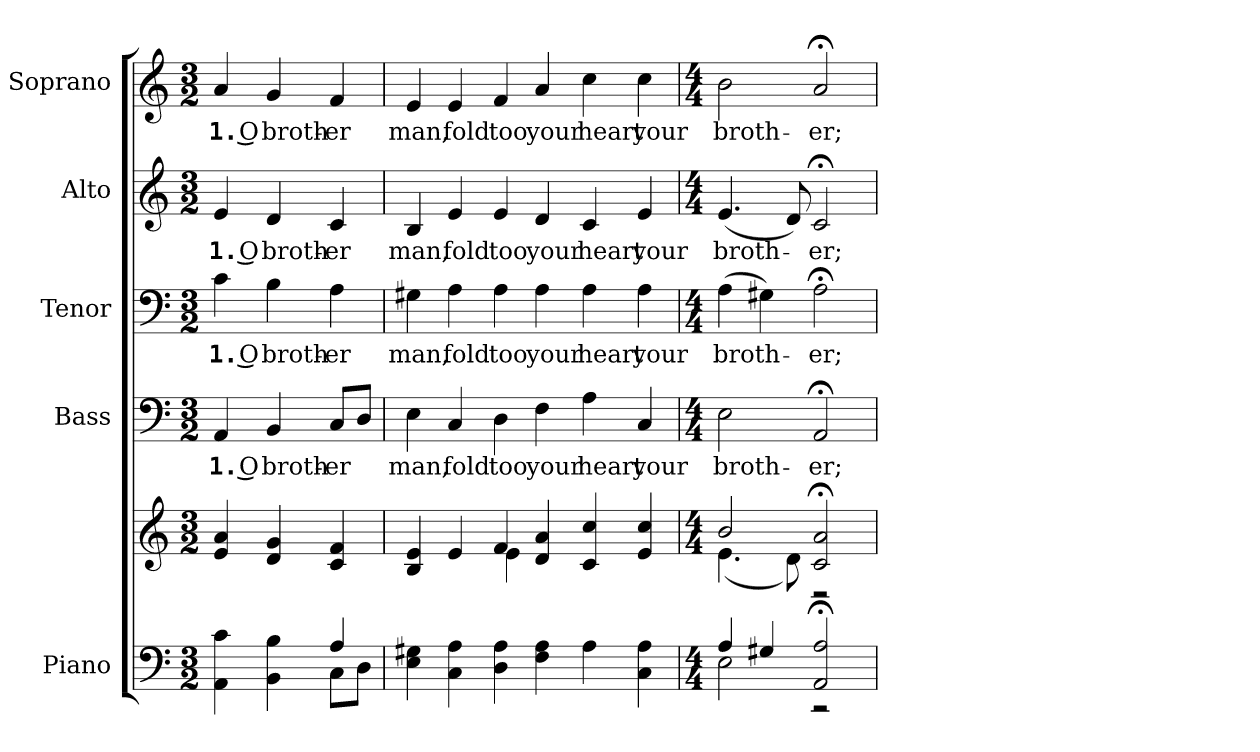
**kern	**kern	**kern	**text	**kern	**text	**kern	**text	**kern	**text
*part5	*part5	*part4	*part4	*part3	*part3	*part2	*part2	*part1	*part1
*staff6	*staff5	*staff4	*staff4	*staff3	*staff3	*staff2	*staff2	*staff1	*staff1
*I"Piano	*	*I"Bass	*	*I"Tenor	*	*I"Alto	*	*I"Soprano	*
*I'Pno.	*	*I'B.	*	*I'T.	*	*I'A.	*	*I'S.	*
!!LO:PB:g=z
*clefF4	*clefG2	*clefF4	*	*clefF4	*	*clefG2	*	*clefG2	*
*k[]	*k[]	*k[]	*	*k[]	*	*k[]	*	*k[]	*
*C:	*C:	*C:	*	*C:	*	*C:	*	*C:	*
*M3/2	*M3/2	*M3/2	*	*M3/2	*	*M3/2	*	*M3/2	*
*MM125	*MM125	*MM125	*	*MM125	*	*MM125	*	*MM125	*
=1	=1	=1	=1	=1	=1	=1	=1	=1	=1
*^	*	*	*	*	*	*	*	*	*
!	!	!	!	!LO:LY:b:color=#000000	!	!	!	!	!	!
!	!	!	!	!	!	!LO:LY:b:color=#000000	!	!	!	!
!	!	!	!	!	!	!	!	!LO:LY:b:color=#000000	!	!
!	!	!	!	!	!	!	!	!	!	!LO:LY:b:color=#000000
4AAi\ 4ci	2ryy	4ei/ 4ai	4AAi/	1. O	4ci\	1. O	4ei/	1. O	4ai/	1. O
!	!	!	!	!LO:LY:b:color=#000000	!	!	!	!	!	!
!	!	!	!	!	!	!LO:LY:b:color=#000000	!	!	!	!
!	!	!	!	!	!	!	!	!LO:LY:b:color=#000000	!	!
!	!	!	!	!	!	!	!	!	!	!LO:LY:b:color=#000000
4BBi\ 4Bi	.	4di/ 4gi	4BBi/	broth-	4Bi\	broth-	4di/	broth-	4gi/	broth-
!	!	!	!	!LO:LY:b:color=#000000	!	!	!	!	!	!
!	!	!	!	!	!	!LO:LY:b:color=#000000	!	!	!	!
!	!	!	!	!	!	!	!	!LO:LY:b:color=#000000	!	!
!	!	!	!	!	!	!	!	!	!	!LO:LY:b:color=#000000
4Ai/	8Ci\L	4ci/ 4fi	8Ci/L	-er	4Ai\	-er	4ci/	-er	4fi/	-er
.	8Di\J	.	8Di/J	.	.	.	.	.	.	.
*v	*v	*	*	*	*	*	*	*	*	*
!!LO:PB:g=z
=2	=2	=2	=2	=2	=2	=2	=2	=2	=2
*	*^	*	*	*	*	*	*	*	*
*^	*	*	*	*	*	*	*	*	*	*
!	!	!	!	!	!LO:LY:b:color=#000000	!	!	!	!	!	!
*v	*v	*	*	*	*	*	*	*	*	*	*
*^	*	*	*	*	*	*	*	*	*	*
!	!	!	!	!	!	!	!LO:LY:b:color=#000000	!	!	!	!
*v	*v	*	*	*	*	*	*	*	*	*	*
*^	*	*	*	*	*	*	*	*	*	*
!	!	!	!	!	!	!	!	!	!LO:LY:b:color=#000000	!	!
*v	*v	*	*	*	*	*	*	*	*	*	*
*^	*	*	*	*	*	*	*	*	*	*
!	!	!	!	!	!	!	!	!	!	!	!LO:LY:b:color=#000000
*v	*v	*	*	*	*	*	*	*	*	*	*
4Ei\ 4G#Xi	4Bi/ 4ei	2ryy	4Ei\	man,	4G#Xi\	man,	4Bi/	man,	4ei/	man,
!	!	!	!	!LO:LY:b:color=#000000	!	!	!	!	!	!
!	!	!	!	!	!	!LO:LY:b:color=#000000	!	!	!	!
!	!	!	!	!	!	!	!	!LO:LY:b:color=#000000	!	!
!	!	!	!	!	!	!	!	!	!	!LO:LY:b:color=#000000
4Ci\ 4Ai	4ei/	.	4Ci/	fold	4Ai\	fold	4ei/	fold	4ei/	fold
!	!	!	!	!LO:LY:b:color=#000000	!	!	!	!	!	!
!	!	!	!	!	!	!LO:LY:b:color=#000000	!	!	!	!
!	!	!	!	!	!	!	!	!LO:LY:b:color=#000000	!	!
!	!	!	!	!	!	!	!	!	!	!LO:LY:b:color=#000000
4Di\ 4Ai	4fi/	4ei\	4Di\	too	4Ai\	too	4ei/	too	4fi/	too
!	!	!	!	!LO:LY:b:color=#000000	!	!	!	!	!	!
!	!	!	!	!	!	!LO:LY:b:color=#000000	!	!	!	!
!	!	!	!	!	!	!	!	!LO:LY:b:color=#000000	!	!
!	!	!	!	!	!	!	!	!	!	!LO:LY:b:color=#000000
4Fi\ 4Ai	4di/ 4ai	4ryy	4Fi\	your	4Ai\	your	4di/	your	4ai/	your
!	!	!	!	!LO:LY:b:color=#000000	!	!	!	!	!	!
!	!	!	!	!	!	!LO:LY:b:color=#000000	!	!	!	!
!	!	!	!	!	!	!	!	!LO:LY:b:color=#000000	!	!
!	!	!	!	!	!	!	!	!	!	!LO:LY:b:color=#000000
4Ai\	4ci/ 4cci	2ryy	4Ai\	heart	4Ai\	heart	4ci/	heart	4cci\	heart
!	!	!	!	!LO:LY:b:color=#000000	!	!	!	!	!	!
!	!	!	!	!	!	!LO:LY:b:color=#000000	!	!	!	!
!	!	!	!	!	!	!	!	!LO:LY:b:color=#000000	!	!
!	!	!	!	!	!	!	!	!	!	!LO:LY:b:color=#000000
4Ci\ 4Ai	4ei/ 4cci	.	4Ci/	your	4Ai\	your	4ei/	your	4cci\	your
!!LO:PB:g=z
=3	=3	=3	=3	=3	=3	=3	=3	=3	=3	=3
*M4/4	*M4/4	*	*M4/4	*	*M4/4	*	*M4/4	*	*M4/4	*
*^	*	*	*	*	*	*	*	*	*	*
!	!	!	!	!	!LO:LY:b:color=#000000	!	!	!	!	!	!
!	!	!	!	!	!	!	!LO:LY:b:color=#000000	!	!	!	!
!	!	!	!	!	!	!	!	!	!LO:LY:b:color=#000000	!	!
!	!	!	!	!	!	!	!	!	!	!	!LO:LY:b:color=#000000
4Ai/	2Ei\	2bi/	(4.ei\	2Ei\	broth-	(4Ai\	broth-	(4.ei/	broth-	2bi\	broth-
4G#Xi/	.	.	.	.	.	4G#Xi\)	.	.	.	.	.
.	.	.	8di\)	.	.	.	.	8di/)	.	.	.
!	!	!	!	!	!LO:LY:b:color=#000000	!	!	!	!	!	!
!	!	!	!	!	!	!	!LO:LY:b:color=#000000	!	!	!	!
!	!	!	!	!	!	!	!	!	!LO:LY:b:color=#000000	!	!
!	!	!	!	!	!	!	!	!	!	!	!LO:LY:b:color=#000000
2AAi/; 2Ai;	2r	2ci/; 2ai;	2r	2AA;i/	-er;	2A;i\	-er;	2c;i/	-er;	2a;i/	-er;
*v	*v	*	*	*	*	*	*	*	*	*	*
*	*v	*v	*	*	*	*	*	*	*	*
=	=	=	=	=	=	=	=	=	=
*-	*-	*-	*-	*-	*-	*-	*-	*-	*-
